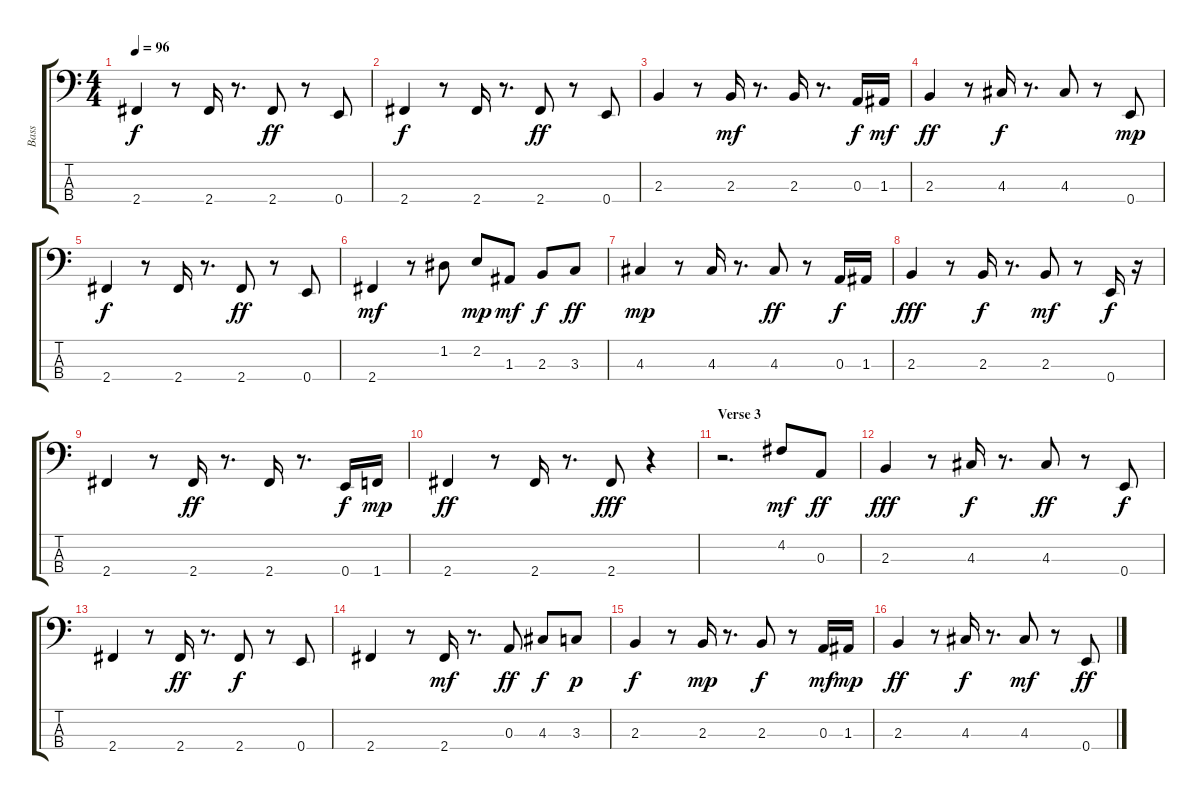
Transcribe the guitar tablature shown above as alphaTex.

\track ("Bass" "Bass") {instrument electricbassfinger}
\staff {score tabs}
\tuning (G2 D2 A1 E1) {hide}
\ts (4 4)
\tempo 96
\clef f4
\ks c
2.4.4{dy f} r.8 2.4.16 r.8{d} 2.4.8{dy ff} r.8 0.4.8 |
2.4.4{dy f} r.8 2.4.16 r.8{d} 2.4.8{dy ff} r.8 0.4.8 |
2.3.4 r.8 2.3.16{dy mf} r.8{d} 2.3.16 r.8{d} 0.3.16{dy f} 1.3.16{dy mf} |
2.3.4{dy ff} r.8 4.3.16{dy f} r.8{d} 4.3.8 r.8 0.4.8{dy mp} |
2.4.4{dy f} r.8 2.4.16 r.8{d} 2.4.8{dy ff} r.8 0.4.8 |
2.4.4{dy mf} r.8 1.2.8 2.2.8{dy mp} 1.3.8{dy mf} 2.3.8{dy f} 3.3.8{dy ff} |
4.3.4{dy mp} r.8 4.3.16 r.8{d} 4.3.8{dy ff} r.8 0.3.16{dy f} 1.3.16 |
2.3.4{dy fff} r.8 2.3.16{dy f} r.8{d} 2.3.8{dy mf} r.8 0.4.16{dy f} r.16 |
2.4.4 r.8 2.4.16{dy ff} r.8{d} 2.4.16 r.8{d} 0.4.16{dy f} 1.4.16{dy mp} |
2.4.4{dy ff} r.8 2.4.16 r.8{d} 2.4.8{dy fff} r.4 |
\section ("" "Verse 3")
r.2{d} 4.2.8{dy mf} 0.3.8{dy ff} |
2.3.4{dy fff} r.8 4.3.16{dy f} r.8{d} 4.3.8{dy ff} r.8 0.4.8{dy f} |
2.4.4 r.8 2.4.16{dy ff} r.8{d} 2.4.8{dy f} r.8 0.4.8 |
2.4.4 r.8 2.4.16{dy mf} r.8{d} 0.3.8{dy ff} 4.3.8{dy f} 3.3.8{dy p} |
2.3.4{dy f} r.8 2.3.16{dy mp} r.8{d} 2.3.8{dy f} r.8 0.3.16{dy mf} 1.3.16{dy mp} |
2.3.4{dy ff} r.8 4.3.16{dy f} r.8{d} 4.3.8{dy mf} r.8 0.4.8{dy ff}
